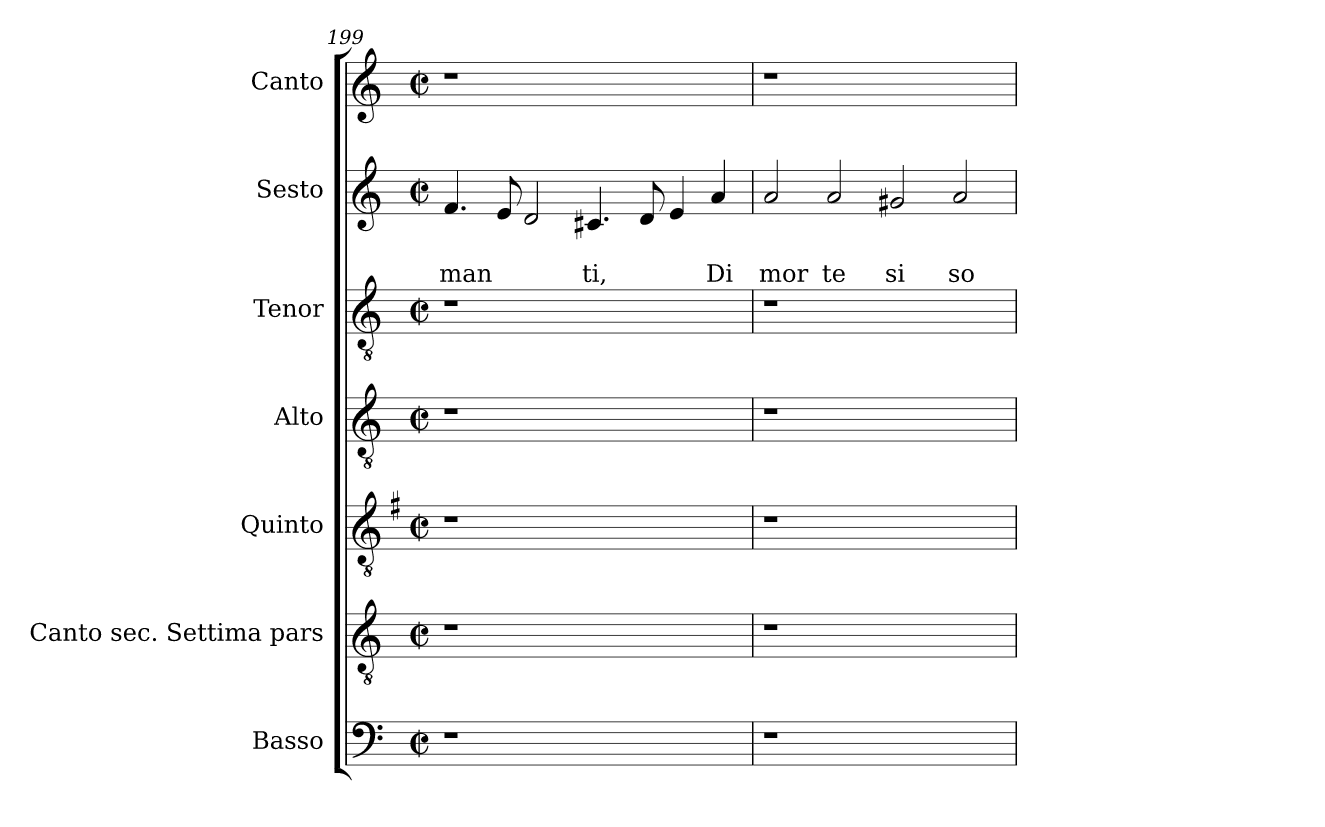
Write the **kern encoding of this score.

**kern	**kern	**kern	**kern	**kern	**kern	**text	**text	**kern
*part7	*part6	*part5	*part4	*part3	*part2	*part2	*part2	*part1
*staff7	*staff6	*staff5	*staff4	*staff3	*staff2	*staff2	*staff2	*staff1
*I"Basso	*I"Canto sec. Settima pars	*I"Quinto	*I"Alto	*I"Tenor	*I"Sesto	*	*	*I"Canto
*	*	*I'Quinto	*I'Alto	*I'Tenor	*I'Sesto	*	*	*I'Canto
*clefF4	*clefGv2	*clefGv2	*clefGv2	*clefGv2	*clefG2	*	*	*clefG2
*k[]	*k[]	*k[f#]	*k[]	*k[]	*k[]	*	*	*k[]
*C:	*C:	*G:	*C:	*C:	*C:	*	*	*C:
*M2/2	*M2/2	*M2/2	*M2/2	*M2/2	*M2/2	*	*	*M2/2
*met(c|)	*met(c|)	*met(c|)	*met(c|)	*met(c|)	*met(c|)	*	*	*met(c|)
=199	=199	=199	=199	=199	=199	=199	=199	=199
!	!	!	!	!	!	!	!LO:LY:b	!
1r	1r	1r	1r	1r	4.f/	.	man	1r
.	.	.	.	.	8e/	.	.	.
.	.	.	.	.	2d/	.	.	.
!	!	!	!	!	!	!	!LO:LY:b	!
1ryy	1ryy	1ryy	1ryy	1ryy	4.c#X/	.	ti,	1ryy
.	.	.	.	.	8d/	.	.	.
.	.	.	.	.	4e/	.	.	.
!	!	!	!	!	!	!	!LO:LY:b	!
.	.	.	.	.	4a/	.	Di	.
!!LO:LB:g=z
=200	=200	=200	=200	=200	=200	=200	=200	=200
!	!	!	!	!	!	!	!LO:LY:b	!
1r	1r	1r	1r	1r	2a/	.	mor	1r
!	!	!	!	!	!	!	!LO:LY:b	!
.	.	.	.	.	2a/	.	te	.
!	!	!	!	!	!	!	!LO:LY:b	!
1ryy	1ryy	1ryy	1ryy	1ryy	2g#X/	.	si	1ryy
!	!	!	!	!	!	!	!LO:LY:b	!
.	.	.	.	.	2a/	.	so	.
=	=	=	=	=	=	=	=	=
*-	*-	*-	*-	*-	*-	*-	*-	*-
